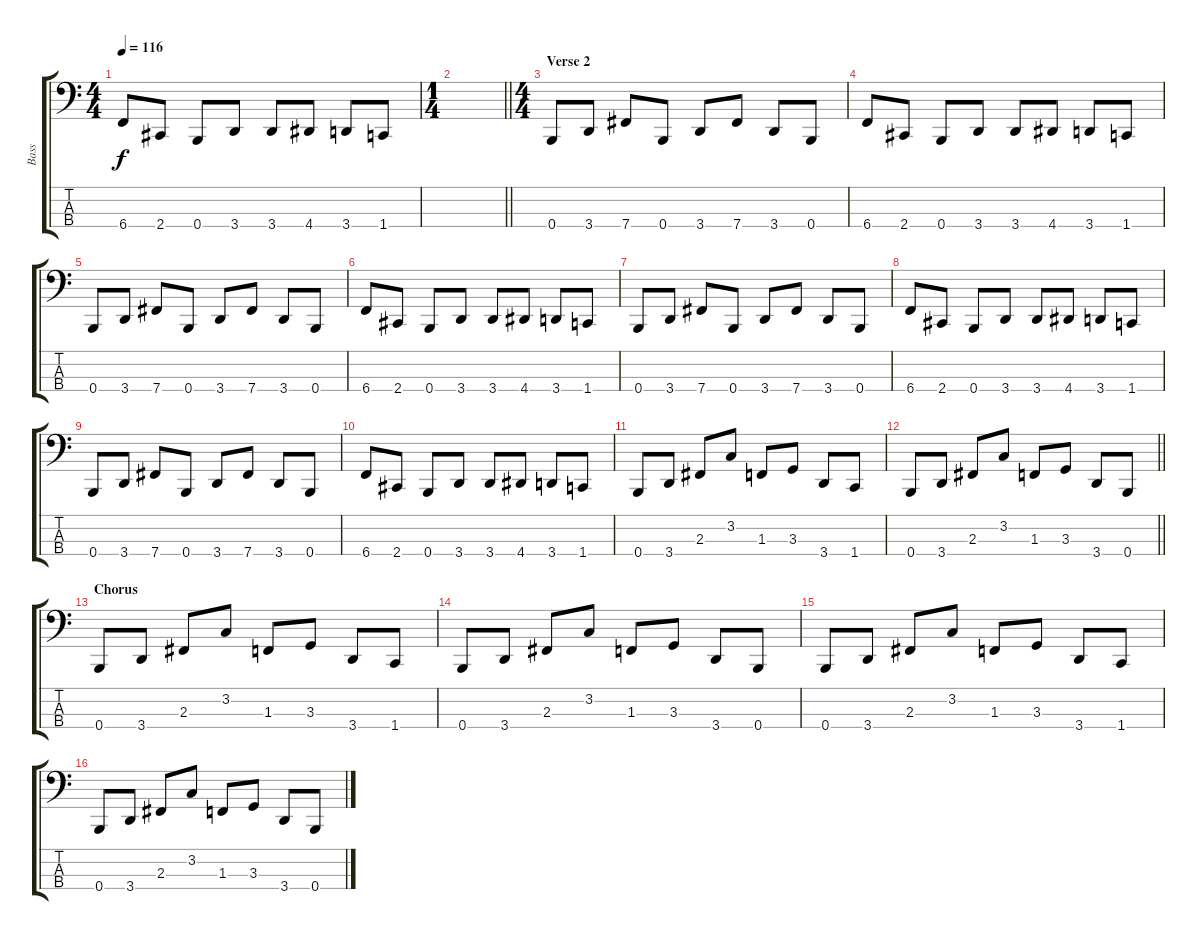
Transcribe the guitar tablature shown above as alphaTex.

\track ("Bass" "Bass") {instrument electricbassfinger}
\staff {score tabs}
\tuning (D2 A1 E1 B0) {hide}
\ts (4 4)
\tempo 116
\clef f4
\ks c
6.4.8{dy f} 2.4.8 0.4.8 3.4.8 3.4.8 4.4.8 3.4.8 1.4.8 |
\ts (1 4)
\barLineRight lightlight
|
\ts (4 4)
\section ("" "Verse 2")
0.4.8 3.4.8 7.4.8 0.4.8 3.4.8 7.4.8 3.4.8 0.4.8 |
6.4.8 2.4.8 0.4.8 3.4.8 3.4.8 4.4.8 3.4.8 1.4.8 |
0.4.8 3.4.8 7.4.8 0.4.8 3.4.8 7.4.8 3.4.8 0.4.8 |
6.4.8 2.4.8 0.4.8 3.4.8 3.4.8 4.4.8 3.4.8 1.4.8 |
0.4.8 3.4.8 7.4.8 0.4.8 3.4.8 7.4.8 3.4.8 0.4.8 |
6.4.8 2.4.8 0.4.8 3.4.8 3.4.8 4.4.8 3.4.8 1.4.8 |
0.4.8 3.4.8 7.4.8 0.4.8 3.4.8 7.4.8 3.4.8 0.4.8 |
6.4.8 2.4.8 0.4.8 3.4.8 3.4.8 4.4.8 3.4.8 1.4.8 |
0.4.8 3.4.8 2.3.8 3.2.8 1.3.8 3.3.8 3.4.8 1.4.8 |
\barLineRight lightlight
0.4.8 3.4.8 2.3.8 3.2.8 1.3.8 3.3.8 3.4.8 0.4.8 |
\section ("" "Chorus")
0.4.8 3.4.8 2.3.8 3.2.8 1.3.8 3.3.8 3.4.8 1.4.8 |
0.4.8 3.4.8 2.3.8 3.2.8 1.3.8 3.3.8 3.4.8 0.4.8 |
0.4.8 3.4.8 2.3.8 3.2.8 1.3.8 3.3.8 3.4.8 1.4.8 |
0.4.8 3.4.8 2.3.8 3.2.8 1.3.8 3.3.8 3.4.8 0.4.8
